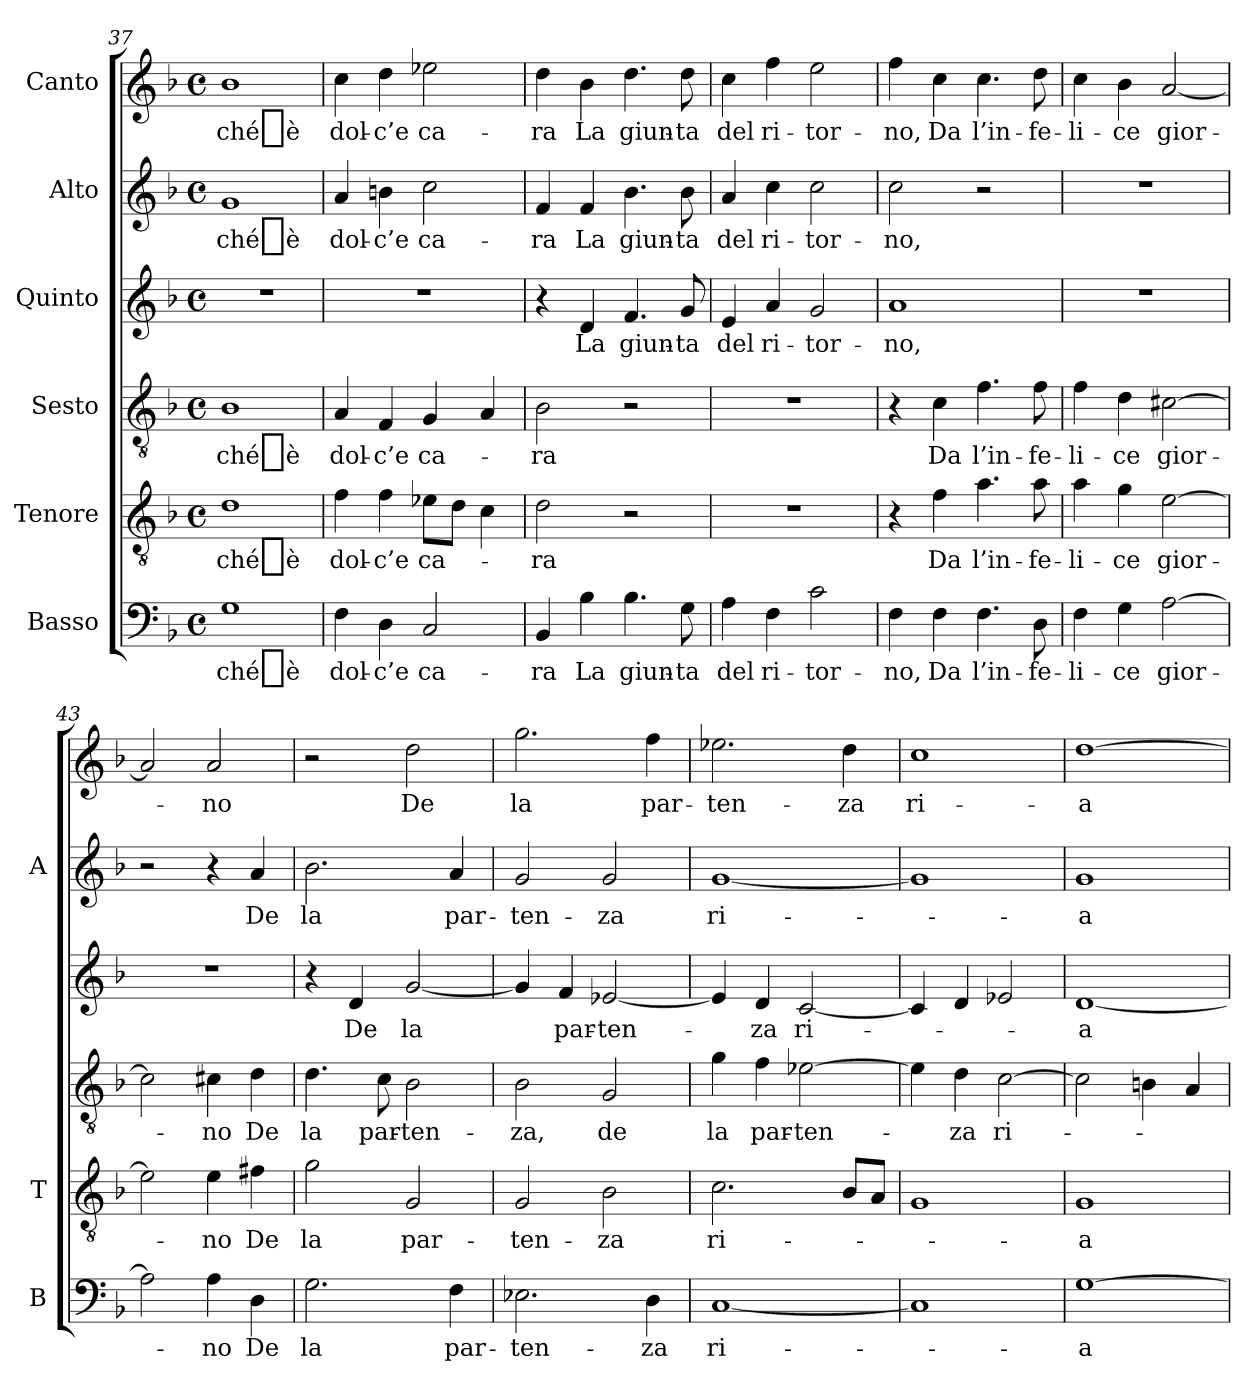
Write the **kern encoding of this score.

**kern	**text	**kern	**text	**kern	**text	**kern	**text	**kern	**text	**kern	**text
*part6	*part6	*part5	*part5	*part4	*part4	*part3	*part3	*part2	*part2	*part1	*part1
*staff6	*staff6	*staff5	*staff5	*staff4	*staff4	*staff3	*staff3	*staff2	*staff2	*staff1	*staff1
*I"Basso	*	*I"Tenore	*	*I"Sesto	*	*I"Quinto	*	*I"Alto	*	*I"Canto	*
*I'B	*	*I'T	*	*	*	*	*	*I'A	*	*	*
*clefF4	*	*clefGv2	*	*clefGv2	*	*clefG2	*	*clefG2	*	*clefG2	*
*k[b-]	*	*k[b-]	*	*k[b-]	*	*k[b-]	*	*k[b-]	*	*k[b-]	*
*F:	*	*F:	*	*F:	*	*F:	*	*F:	*	*F:	*
*M4/4	*	*M4/4	*	*M4/4	*	*M4/4	*	*M4/4	*	*M4/4	*
*met(c)	*	*met(c)	*	*met(c)	*	*met(c)	*	*met(c)	*	*met(c)	*
=37	=37	=37	=37	=37	=37	=37	=37	=37	=37	=37	=37
1G	-ché_è	1d	-ché_è	1B-	-ché_è	1r	.	1g	-ché_è	1b-	-ché_è
=38	=38	=38	=38	=38	=38	=38	=38	=38	=38	=38	=38
4F	dol-	4f	dol-	4A	dol-	1r	.	4a	dol-	4cc	dol-
4D	-c’e	4f	-c’e	4F	-c’e	.	.	4bn	-c’e	4dd	-c’e
2C	ca-	8e-XL	ca-	4G	ca-	.	.	2cc	ca-	2ee-X	ca-
.	.	8dJ	.	.	.	.	.	.	.	.	.
.	.	4c	.	4A	.	.	.	.	.	.	.
=39	=39	=39	=39	=39	=39	=39	=39	=39	=39	=39	=39
4BB-	-ra	2d	-ra	2B-	-ra	4r	.	4f	-ra	4dd	-ra
4B-	-La	.	.	.	.	4d	-La	4f	-La	4b-	-La
4.B-	giun-	2r	.	2r	.	4.f	giun-	4.b-	giun-	4.dd	giun-
8G	-ta	.	.	.	.	8g	-ta	8b-	-ta	8dd	-ta
=40	=40	=40	=40	=40	=40	=40	=40	=40	=40	=40	=40
4A	-del	1r	.	1r	.	4e	-del	4a	-del	4cc	-del
4F	ri-	.	.	.	.	4a	ri-	4cc	ri-	4ff	ri-
2c	tor-	.	.	.	.	2g	tor-	2cc	tor-	2ee	tor-
=41	=41	=41	=41	=41	=41	=41	=41	=41	=41	=41	=41
4F	-no,	4r	.	4r	.	1a	-no,	2cc	-no,	4ff	-no,
4F	-Da	4f	-Da	4c	-Da	.	.	.	.	4cc	-Da
4.F	l’in-	4.a	l’in-	4.f	l’in-	.	.	2r	.	4.cc	l’in-
8D	fe-	8a	fe-	8f	fe-	.	.	.	.	8dd	fe-
=42	=42	=42	=42	=42	=42	=42	=42	=42	=42	=42	=42
4F	li-	4a	li-	4f	li-	1r	.	1r	.	4cc	li-
4G	-ce	4g	-ce	4d	-ce	.	.	.	.	4b-	-ce
[2A	gior-	[2e	gior-	[2c#X	gior-	.	.	.	.	[2a	gior-
=43	=43	=43	=43	=43	=43	=43	=43	=43	=43	=43	=43
2A]	.	2e]	.	2c#]	.	1r	.	2r	.	2a]	.
4A	-no	4e	-no	4c#X	-no	.	.	4r	.	2a	-no
4D	-De	4f#X	-De	4d	-De	.	.	4a	-De	.	.
=44	=44	=44	=44	=44	=44	=44	=44	=44	=44	=44	=44
2.G	-la	2g	-la	4.d	-la	4r	.	2.b-	-la	2r	.
.	.	.	.	.	.	4d	-De	.	.	.	.
.	.	.	.	8c	par-	.	.	.	.	.	.
.	.	2G	par-	2B-	ten-	[2g	-la	.	.	2dd	-De
4F	par-	.	.	.	.	.	.	4a	par-	.	.
=45	=45	=45	=45	=45	=45	=45	=45	=45	=45	=45	=45
2.E-X	ten-	2G	ten-	2B-	-za,	4g]	.	2g	ten-	2.gg	-la
.	.	.	.	.	.	4f	par-	.	.	.	.
.	.	2B-	-za	2G	-de	[2e-X	ten-	2g	-za	.	.
4D	-za	.	.	.	.	.	.	.	.	4ff	par-
=46	=46	=46	=46	=46	=46	=46	=46	=46	=46	=46	=46
[1C	ri-	2.c	ri-	4g	-la	4e-]	.	[1g	ri-	2.ee-X	ten-
.	.	.	.	4f	par-	4d	-za	.	.	.	.
.	.	.	.	[2e-X	ten-	[2c	ri-	.	.	.	.
.	.	8B-L	.	.	.	.	.	.	.	4dd	-za
.	.	8AJ	.	.	.	.	.	.	.	.	.
=47	=47	=47	=47	=47	=47	=47	=47	=47	=47	=47	=47
1C]	.	1G	.	4e-]	.	4c]	.	1g]	.	1cc	ri-
.	.	.	.	4d	-za	4d	.	.	.	.	.
.	.	.	.	[2c	ri-	2e-X	.	.	.	.	.
=48	=48	=48	=48	=48	=48	=48	=48	=48	=48	=48	=48
[1G	-a	1G	-a	2c]	.	[1d	-a	1g	-a	[1dd	-a
.	.	.	.	4Bn	.	.	.	.	.	.	.
.	.	.	.	4A	.	.	.	.	.	.	.
=	=	=	=	=	=	=	=	=	=	=	=
*-	*-	*-	*-	*-	*-	*-	*-	*-	*-	*-	*-
